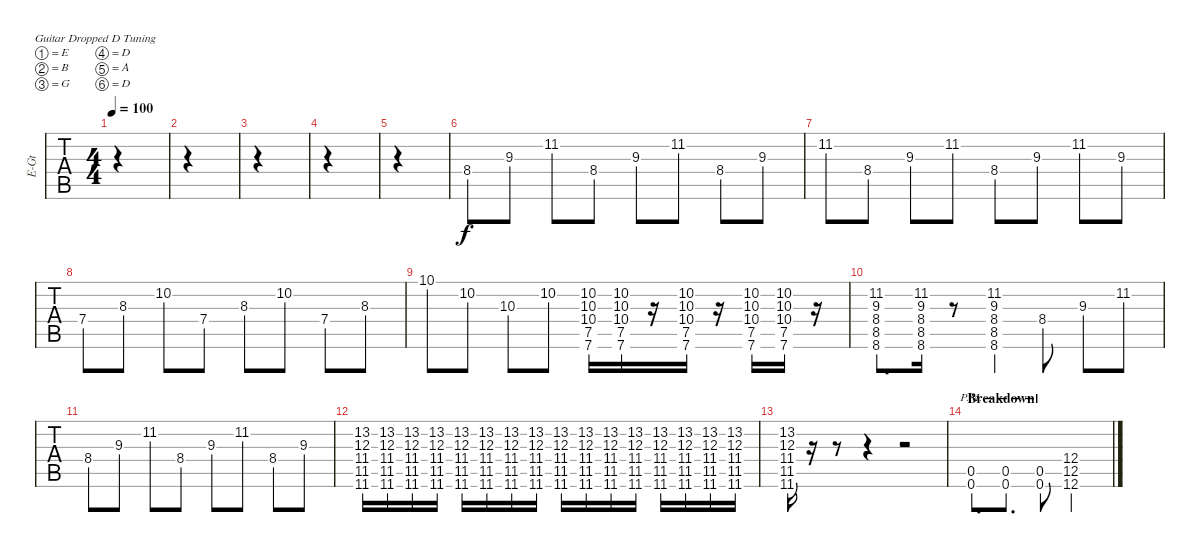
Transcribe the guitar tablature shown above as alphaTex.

\defaultSystemsLayout 4
\bracketExtendMode groupsimilarinstruments
\multiBarRest
\otherSystemsTrackNameOrientation horizontal
\track ("David" "E-Gt") {instrument distortionguitar}
\staff {tabs}
\tuning (E4 B3 G3 D3 A2 D2)
\ts (4 4)
\tempo 100
\clef g2
\ks c
|
|
|
|
|
8.4{acc #}.8 9.3.8 11.2{acc #}.8 8.4{acc #}.8 9.3.8 11.2{acc #}.8 8.4{acc #}.8 9.3.8 |
11.2{acc #}.8 8.4{acc #}.8 9.3.8 11.2{acc #}.8 8.4{acc #}.8 9.3.8 11.2{acc #}.8 9.3.8 |
7.4.8 8.3{acc #}.8 10.2.8 7.4.8 8.3{acc #}.8 10.2.8 7.4.8 8.3{acc #}.8 |
10.1.8 10.2.8 10.3.8 10.2.8 (7.6 7.5 10.4 10.3 10.2).16 (7.6 7.5 10.4 10.3 10.2).16 r.16 (7.6 7.5 10.4 10.3 10.2).16 r.16 (7.6 7.5 10.4 10.3 10.2).16 (7.6 7.5 10.4 10.3 10.2).16 r.16 |
(8.6{acc #} 8.5 8.4{acc #} 9.3 11.2{acc #}).8{d} (8.6{acc #} 8.5 8.4{acc #} 9.3 11.2{acc #}).16 r.8 (8.6{acc #} 8.5 8.4{acc #} 9.3 11.2{acc #}).4 8.4{acc #}.8 9.3.8 11.2{acc #}.8 |
8.4{acc #}.8 9.3.8 11.2{acc #}.8 8.4{acc #}.8 9.3.8 11.2{acc #}.8 8.4{acc #}.8 9.3.8 |
(11.5{acc #} 11.6{acc #} 11.4{acc #} 12.3 13.2).16 (11.5{acc #} 11.6{acc #} 11.4{acc #} 12.3 13.2).16 (11.5{acc #} 11.6{acc #} 11.4{acc #} 12.3 13.2).16 (11.5{acc #} 11.6{acc #} 11.4{acc #} 12.3 13.2).16 (11.5{acc #} 11.6{acc #} 11.4{acc #} 12.3 13.2).16 (11.5{acc #} 11.6{acc #} 11.4{acc #} 12.3 13.2).16 (11.5{acc #} 11.6{acc #} 11.4{acc #} 12.3 13.2).16 (11.5{acc #} 11.6{acc #} 11.4{acc #} 12.3 13.2).16 (11.5{acc #} 11.6{acc #} 11.4{acc #} 12.3 13.2).16 (11.5{acc #} 11.6{acc #} 11.4{acc #} 12.3 13.2).16 (11.5{acc #} 11.6{acc #} 11.4{acc #} 12.3 13.2).16 (11.5{acc #} 11.6{acc #} 11.4{acc #} 12.3 13.2).16 (11.5{acc #} 11.6{acc #} 11.4{acc #} 12.3 13.2).16 (11.5{acc #} 11.6{acc #} 11.4{acc #} 12.3 13.2).16 (11.5{acc #} 11.6{acc #} 11.4{acc #} 12.3 13.2).16 (11.5{acc #} 11.6{acc #} 11.4{acc #} 12.3 13.2).16 |
(11.6{acc #} 11.5{acc #} 11.4{acc #} 12.3 13.2).16 r.16 r.8 r.4 r.2 |
\section ("" "Breakdown")
(0.6{pm} 0.5{pm}).8{d} (0.6{pm} 0.5{pm}).8{d} (0.6{pm} 0.5{pm}).8 (12.6 12.5 12.4).2
